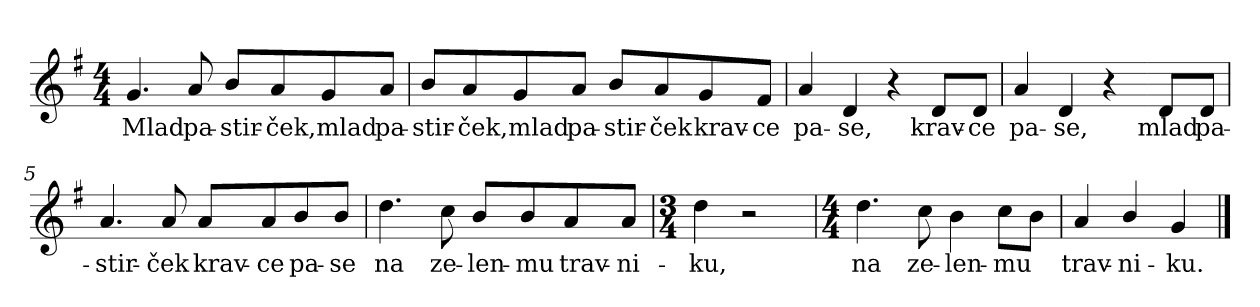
**kern	**text
*part1	*part1
*staff1	*staff1
*clefG2	*
*k[f#]	*
*G:	*
*M4/4	*
*MM126	*
=1	=1
4.g/	Mlad
8a/	pa-
8b/L	-stir-
8a/	-ček,
8g/	mlad
8a/J	pa-
=2	=2
*MM152	*
8b/L	-stir-
8a/	-ček,
8g/	mlad
8a/J	pa-
8b/L	-stir-
8a/	-ček
8g/	krav-
8f#/J	-ce
=3	=3
4a/	pa-
4d/	-se,
4r	.
8d/L	krav-
8d/J	-ce
=4	=4
4a/	pa-
4d/	-se,
4r	.
=4X1-	=4X1-
8d/L	mlad
8d/J	pa-
!!LO:LB:g=z
=5	=5
*MM120	*
4.a/	-stir-
8a/	-ček
8a/L	krav-
8a/	-ce
8b/	pa-
8b/J	-se
=6	=6
4.dd\	na
8cc\	ze-
8b/L	-len-
8b/	-mu
8a/	trav-
8a/J	-ni-
=7	=7
*M3/4	*
4dd\	-ku,
2r	.
=8	=8
*M4/4	*
4.dd\	na
8cc\	ze-
4b\	-len-
8cc\L	-mu
8b\J	.
=9	=9
4a/	trav-
4b/	-ni-
4g/	-ku.
==	==
*-	*-
